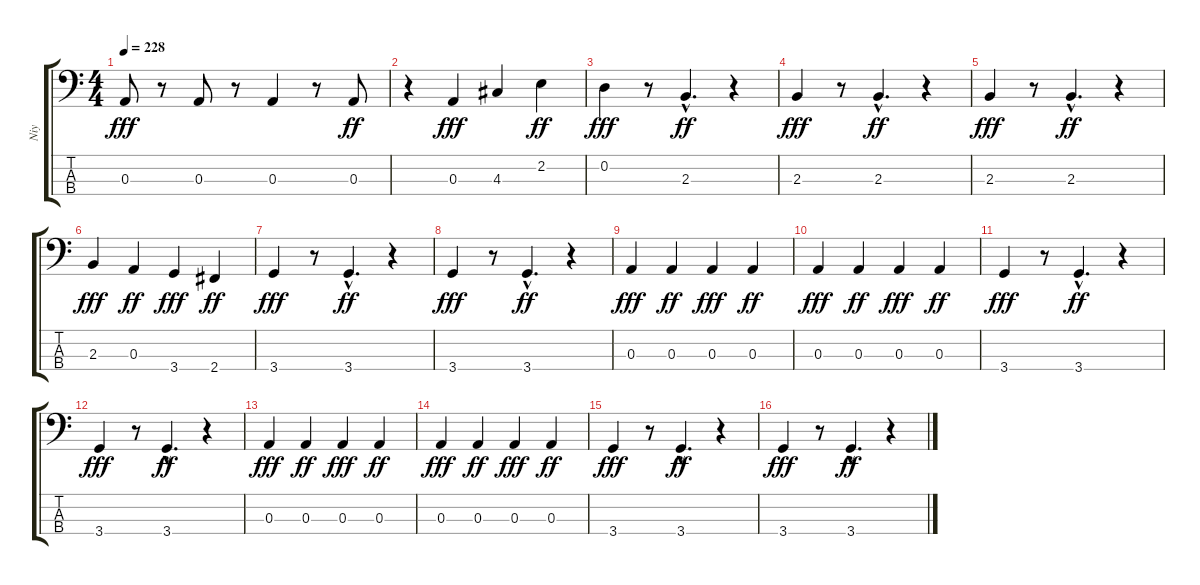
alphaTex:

\track ("Niy" "Niy") {instrument electricbassfinger}
\staff {score tabs}
\tuning (G2 D2 A1 E1) {hide}
\ts (4 4)
\tempo 228
\clef f4
\ks c
0.3.8{dy fff} r.8 0.3.8 r.8 0.3.4 r.8 0.3.8{dy ff} |
r.4 0.3.4{dy fff} 4.3.4 2.2.4{dy ff} |
0.2.4{dy fff} r.8 2.3{hac}.4{d dy ff} r.4 |
2.3.4{dy fff} r.8 2.3{hac}.4{d dy ff} r.4 |
2.3.4{dy fff} r.8 2.3{hac}.4{d dy ff} r.4 |
2.3.4{dy fff} 0.3.4{dy ff} 3.4.4{dy fff} 2.4.4{dy ff} |
3.4.4{dy fff} r.8 3.4{hac}.4{d dy ff} r.4 |
3.4.4{dy fff} r.8 3.4{hac}.4{d dy ff} r.4 |
0.3.4{dy fff} 0.3.4{dy ff} 0.3.4{dy fff} 0.3.4{dy ff} |
0.3.4{dy fff} 0.3.4{dy ff} 0.3.4{dy fff} 0.3.4{dy ff} |
3.4.4{dy fff} r.8 3.4{hac}.4{d dy ff} r.4 |
3.4.4{dy fff} r.8 3.4{hac}.4{d dy ff} r.4 |
0.3.4{dy fff} 0.3.4{dy ff} 0.3.4{dy fff} 0.3.4{dy ff} |
0.3.4{dy fff} 0.3.4{dy ff} 0.3.4{dy fff} 0.3.4{dy ff} |
3.4.4{dy fff} r.8 3.4{hac}.4{d dy ff} r.4 |
3.4.4{dy fff} r.8 3.4{hac}.4{d dy ff} r.4
